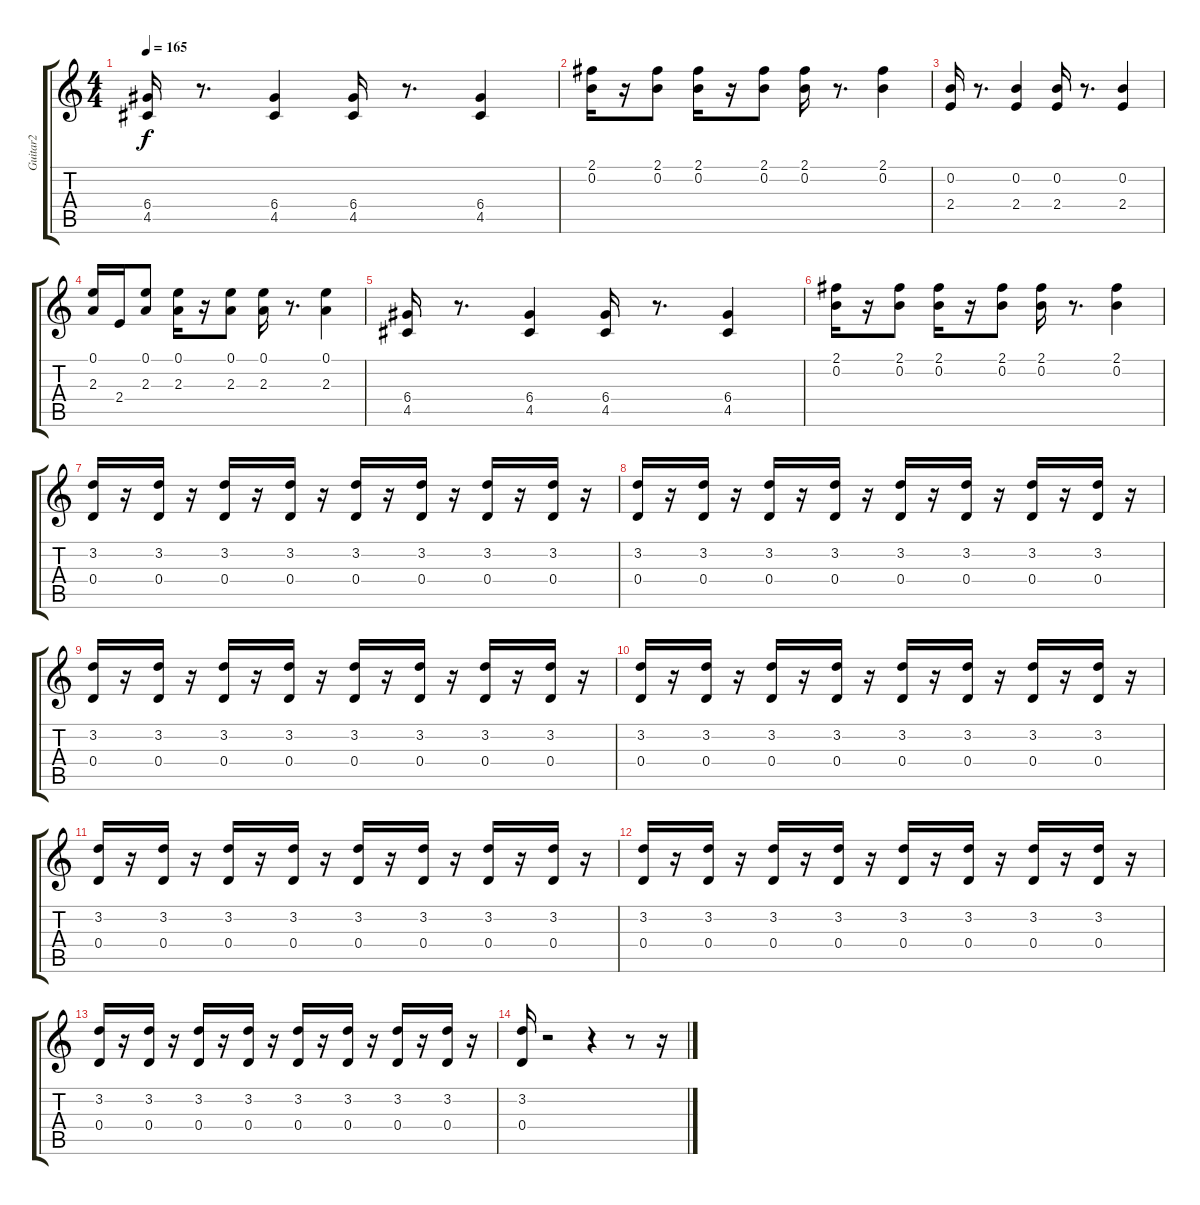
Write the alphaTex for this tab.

\track ("Guitar2" "Guitar2") {instrument overdrivenguitar}
\staff {score tabs}
\tuning (E4 B3 G3 D3 A2 E2) {hide}
\ts (4 4)
\tempo 165
\clef g2
\ks c
(6.4 4.5).16{dy f} r.8{d} (6.4 4.5).4 (6.4 4.5).16 r.8{d} (6.4 4.5).4 |
(2.1 0.2).16 r.16 (2.1 0.2).8 (2.1 0.2).16 r.16 (2.1 0.2).8 (2.1 0.2).16 r.8{d} (2.1 0.2).4 |
(0.2 2.4).16 r.8{d} (0.2 2.4).4 (0.2 2.4).16 r.8{d} (0.2 2.4).4 |
(0.1 2.3).16 2.4.16 (0.1 2.3).8 (0.1 2.3).16 r.16 (0.1 2.3).8 (0.1 2.3).16 r.8{d} (0.1 2.3).4 |
(6.4 4.5).16 r.8{d} (6.4 4.5).4 (6.4 4.5).16 r.8{d} (6.4 4.5).4 |
(2.1 0.2).16 r.16 (2.1 0.2).8 (2.1 0.2).16 r.16 (2.1 0.2).8 (2.1 0.2).16 r.8{d} (2.1 0.2).4 |
(3.2 0.4).16 r.16 (3.2 0.4).16 r.16 (3.2 0.4).16 r.16 (3.2 0.4).16 r.16 (3.2 0.4).16 r.16 (3.2 0.4).16 r.16 (3.2 0.4).16 r.16 (3.2 0.4).16 r.16 |
(3.2 0.4).16 r.16 (3.2 0.4).16 r.16 (3.2 0.4).16 r.16 (3.2 0.4).16 r.16 (3.2 0.4).16 r.16 (3.2 0.4).16 r.16 (3.2 0.4).16 r.16 (3.2 0.4).16 r.16 |
(3.2 0.4).16 r.16 (3.2 0.4).16 r.16 (3.2 0.4).16 r.16 (3.2 0.4).16 r.16 (3.2 0.4).16 r.16 (3.2 0.4).16 r.16 (3.2 0.4).16 r.16 (3.2 0.4).16 r.16 |
(3.2 0.4).16 r.16 (3.2 0.4).16 r.16 (3.2 0.4).16 r.16 (3.2 0.4).16 r.16 (3.2 0.4).16 r.16 (3.2 0.4).16 r.16 (3.2 0.4).16 r.16 (3.2 0.4).16 r.16 |
(3.2 0.4).16 r.16 (3.2 0.4).16 r.16 (3.2 0.4).16 r.16 (3.2 0.4).16 r.16 (3.2 0.4).16 r.16 (3.2 0.4).16 r.16 (3.2 0.4).16 r.16 (3.2 0.4).16 r.16 |
(3.2 0.4).16 r.16 (3.2 0.4).16 r.16 (3.2 0.4).16 r.16 (3.2 0.4).16 r.16 (3.2 0.4).16 r.16 (3.2 0.4).16 r.16 (3.2 0.4).16 r.16 (3.2 0.4).16 r.16 |
(3.2 0.4).16 r.16 (3.2 0.4).16 r.16 (3.2 0.4).16 r.16 (3.2 0.4).16 r.16 (3.2 0.4).16 r.16 (3.2 0.4).16 r.16 (3.2 0.4).16 r.16 (3.2 0.4).16 r.16 |
(3.2 0.4).16 r.2 r.4 r.8 r.16
